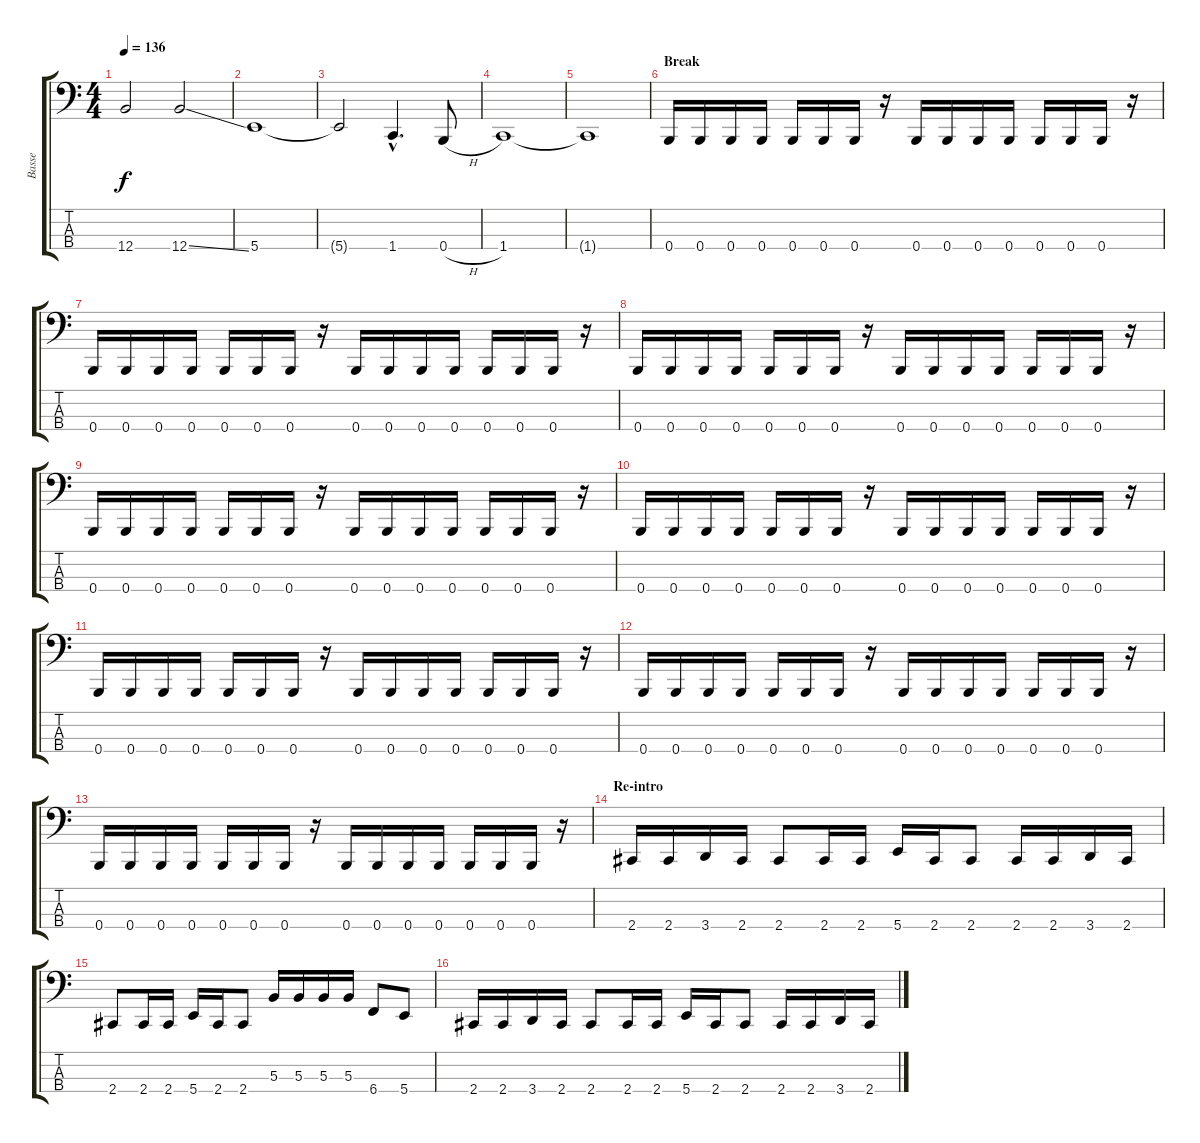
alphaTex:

\track ("Basse" "Basse") {instrument electricbasspick}
\staff {score tabs}
\tuning (E2 B1 Gb1 B0) {hide}
\ts (4 4)
\tempo 136
\clef f4
\ks c
12.4{t}.2{dy f} 12.4{ss}.2 |
5.4.1 |
5.4{t}.2 1.4{hac}.4{d} 0.4{h}.8 |
1.4.1 |
1.4{t}.1 |
\section ("" "Break")
0.4.16 0.4.16 0.4.16 0.4.16 0.4.16 0.4.16 0.4.16 r.16 0.4.16 0.4.16 0.4.16 0.4.16 0.4.16 0.4.16 0.4.16 r.16 |
0.4.16 0.4.16 0.4.16 0.4.16 0.4.16 0.4.16 0.4.16 r.16 0.4.16 0.4.16 0.4.16 0.4.16 0.4.16 0.4.16 0.4.16 r.16 |
0.4.16 0.4.16 0.4.16 0.4.16 0.4.16 0.4.16 0.4.16 r.16 0.4.16 0.4.16 0.4.16 0.4.16 0.4.16 0.4.16 0.4.16 r.16 |
0.4.16 0.4.16 0.4.16 0.4.16 0.4.16 0.4.16 0.4.16 r.16 0.4.16 0.4.16 0.4.16 0.4.16 0.4.16 0.4.16 0.4.16 r.16 |
0.4.16 0.4.16 0.4.16 0.4.16 0.4.16 0.4.16 0.4.16 r.16 0.4.16 0.4.16 0.4.16 0.4.16 0.4.16 0.4.16 0.4.16 r.16 |
0.4.16 0.4.16 0.4.16 0.4.16 0.4.16 0.4.16 0.4.16 r.16 0.4.16 0.4.16 0.4.16 0.4.16 0.4.16 0.4.16 0.4.16 r.16 |
0.4.16 0.4.16 0.4.16 0.4.16 0.4.16 0.4.16 0.4.16 r.16 0.4.16 0.4.16 0.4.16 0.4.16 0.4.16 0.4.16 0.4.16 r.16 |
0.4.16 0.4.16 0.4.16 0.4.16 0.4.16 0.4.16 0.4.16 r.16 0.4.16 0.4.16 0.4.16 0.4.16 0.4.16 0.4.16 0.4.16 r.16 |
\section ("" "Re-intro")
2.4.16 2.4.16 3.4.16 2.4.16 2.4.8 2.4.16 2.4.16 5.4.16 2.4.16 2.4.8 2.4.16 2.4.16 3.4.16 2.4.16 |
2.4.8 2.4.16 2.4.16 5.4.16 2.4.16 2.4.8 5.3.16 5.3.16 5.3.16 5.3.16 6.4.8 5.4.8 |
2.4.16 2.4.16 3.4.16 2.4.16 2.4.8 2.4.16 2.4.16 5.4.16 2.4.16 2.4.8 2.4.16 2.4.16 3.4.16 2.4.16
